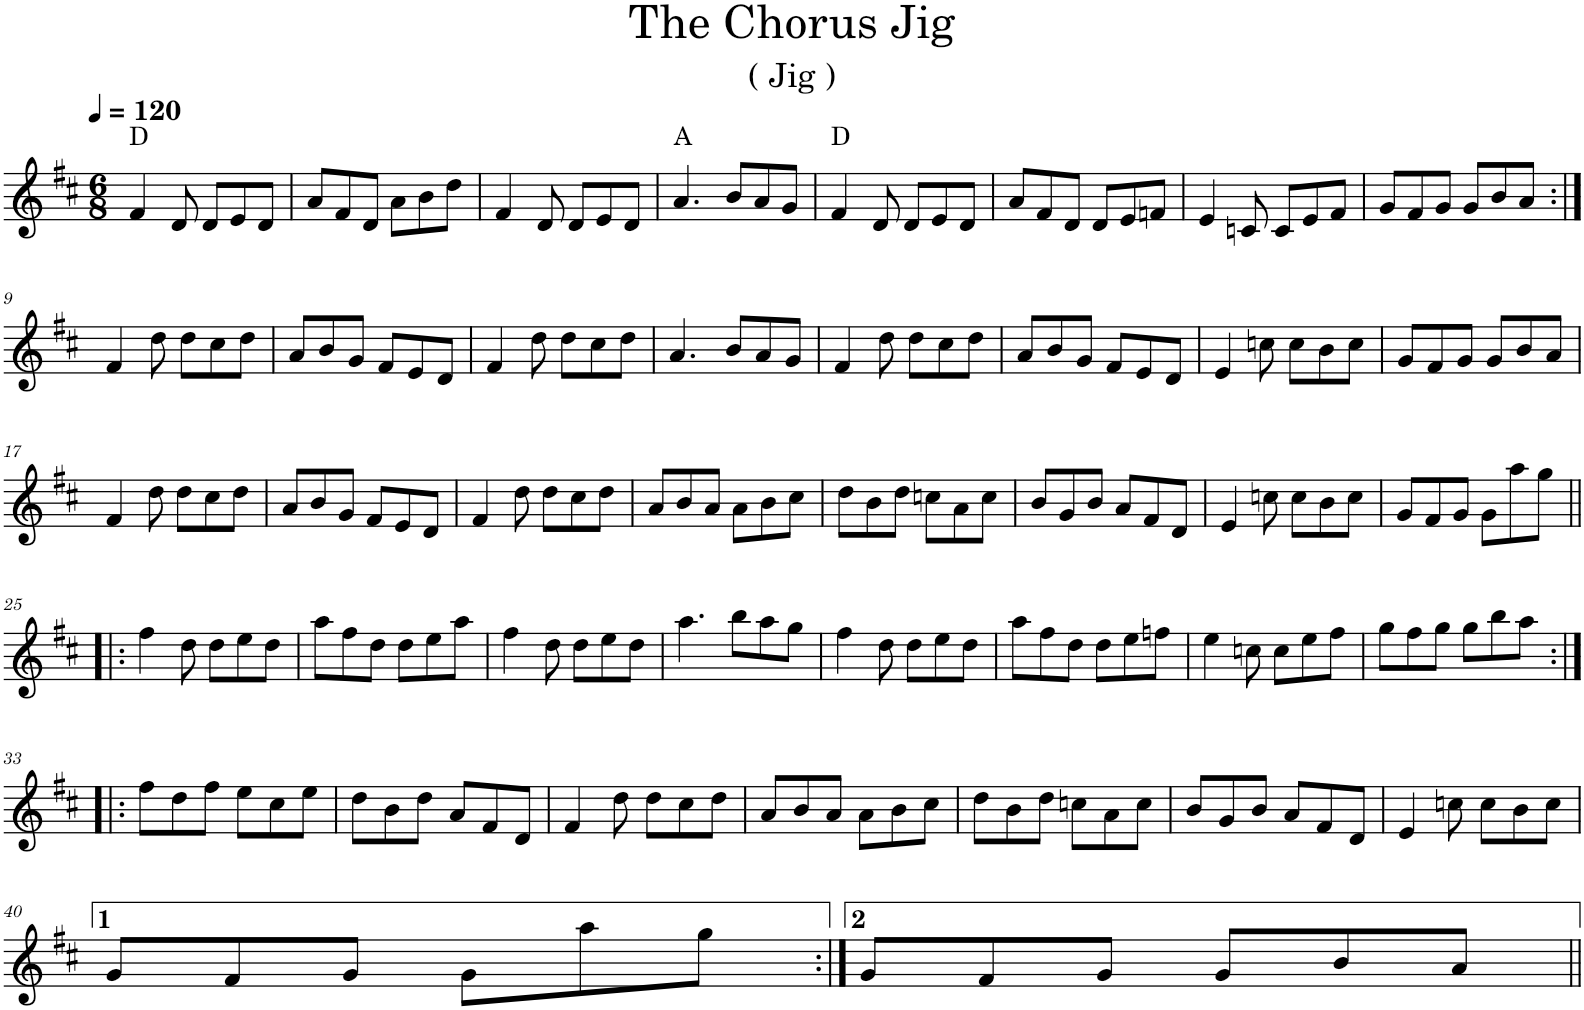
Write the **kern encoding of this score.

**kern	**harte
*part1	*part1
*staff1	*
*I"Violin	*
*I'Vln	*
*clefG2	*
*k[f#c#]	*
*D:	*
*M6/8	*
*MM120	*
=1	=1
4f#/	D:maj
8d/	.
8d/L	.
8e/	.
8d/J	.
=2	=2
8a/L	.
8f#/	.
8d/J	.
8a\L	.
8b\	.
8dd\J	.
=3	=3
4f#/	.
8d/	.
8d/L	.
8e/	.
8d/J	.
=4	=4
4.a/	A:maj
8b/L	.
8a/	.
8g/J	.
=5	=5
4f#/	D:maj
8d/	.
8d/L	.
8e/	.
8d/J	.
=6	=6
8a/L	.
8f#/	.
8d/J	.
8d/L	.
8e/	.
8fn/J	.
=7	=7
4e/	.
8cn/	.
8c/L	.
8e/	.
8f#/J	.
=8	=8
8g/L	.
8f#/	.
8g/J	.
8g/L	.
8b/	.
8a/J	.
!!LO:LB:g=z
=9:|!	=9:|!
4f#/	.
8dd\	.
8dd\L	.
8cc#\	.
8dd\J	.
=10	=10
8a/L	.
8b/	.
8g/J	.
8f#/L	.
8e/	.
8d/J	.
=11	=11
4f#/	.
8dd\	.
8dd\L	.
8cc#\	.
8dd\J	.
=12	=12
4.a/	.
8b/L	.
8a/	.
8g/J	.
=13	=13
4f#/	.
8dd\	.
8dd\L	.
8cc#\	.
8dd\J	.
=14	=14
8a/L	.
8b/	.
8g/J	.
8f#/L	.
8e/	.
8d/J	.
=15	=15
4e/	.
8ccn\	.
8cc\L	.
8b\	.
8cc\J	.
=16	=16
8g/L	.
8f#/	.
8g/J	.
8g/L	.
8b/	.
8a/J	.
!!LO:LB:g=z
=17	=17
4f#/	.
8dd\	.
8dd\L	.
8cc#\	.
8dd\J	.
=18	=18
8a/L	.
8b/	.
8g/J	.
8f#/L	.
8e/	.
8d/J	.
=19	=19
4f#/	.
8dd\	.
8dd\L	.
8cc#\	.
8dd\J	.
=20	=20
8a/L	.
8b/	.
8a/J	.
8a\L	.
8b\	.
8cc#\J	.
=21	=21
8dd\L	.
8b\	.
8dd\J	.
8ccn\L	.
8a\	.
8cc\J	.
=22	=22
8b/L	.
8g/	.
8b/J	.
8a/L	.
8f#/	.
8d/J	.
=23	=23
4e/	.
8ccn\	.
8cc\L	.
8b\	.
8cc\J	.
=24	=24
8g/L	.
8f#/	.
8g/J	.
8g\L	.
8aa\	.
8gg\J	.
!!LO:LB:g=z
=25!|:	=25!|:
4ff#\	.
8dd\	.
8dd\L	.
8ee\	.
8dd\J	.
=26	=26
8aa\L	.
8ff#\	.
8dd\J	.
8dd\L	.
8ee\	.
8aa\J	.
=27	=27
4ff#\	.
8dd\	.
8dd\L	.
8ee\	.
8dd\J	.
=28	=28
4.aa\	.
8bb\L	.
8aa\	.
8gg\J	.
=29	=29
4ff#\	.
8dd\	.
8dd\L	.
8ee\	.
8dd\J	.
=30	=30
8aa\L	.
8ff#\	.
8dd\J	.
8dd\L	.
8ee\	.
8ffn\J	.
=31	=31
4ee\	.
8ccn\	.
8cc\L	.
8ee\	.
8ff#\J	.
=32	=32
8gg\L	.
8ff#\	.
8gg\J	.
8gg\L	.
8bb\	.
8aa\J	.
!!LO:LB:g=z
=33:|!|:	=33:|!|:
8ff#\L	.
8dd\	.
8ff#\J	.
8ee\L	.
8cc#\	.
8ee\J	.
=34	=34
8dd\L	.
8b\	.
8dd\J	.
8a/L	.
8f#/	.
8d/J	.
=35	=35
4f#/	.
8dd\	.
8dd\L	.
8cc#\	.
8dd\J	.
=36	=36
8a/L	.
8b/	.
8a/J	.
8a\L	.
8b\	.
8cc#\J	.
=37	=37
8dd\L	.
8b\	.
8dd\J	.
8ccn\L	.
8a\	.
8cc\J	.
=38	=38
8b/L	.
8g/	.
8b/J	.
8a/L	.
8f#/	.
8d/J	.
=39	=39
4e/	.
8ccn\	.
8cc\L	.
8b\	.
8cc\J	.
!!LO:LB:g=z
=40	=40
8g/L	.
8f#/	.
8g/J	.
8g\L	.
8aa\	.
8gg\J	.
=41:|!	=41:|!
8g/L	.
8f#/	.
8g/J	.
8g/L	.
8b/	.
8a/J	.
=||	=||
*-	*-
